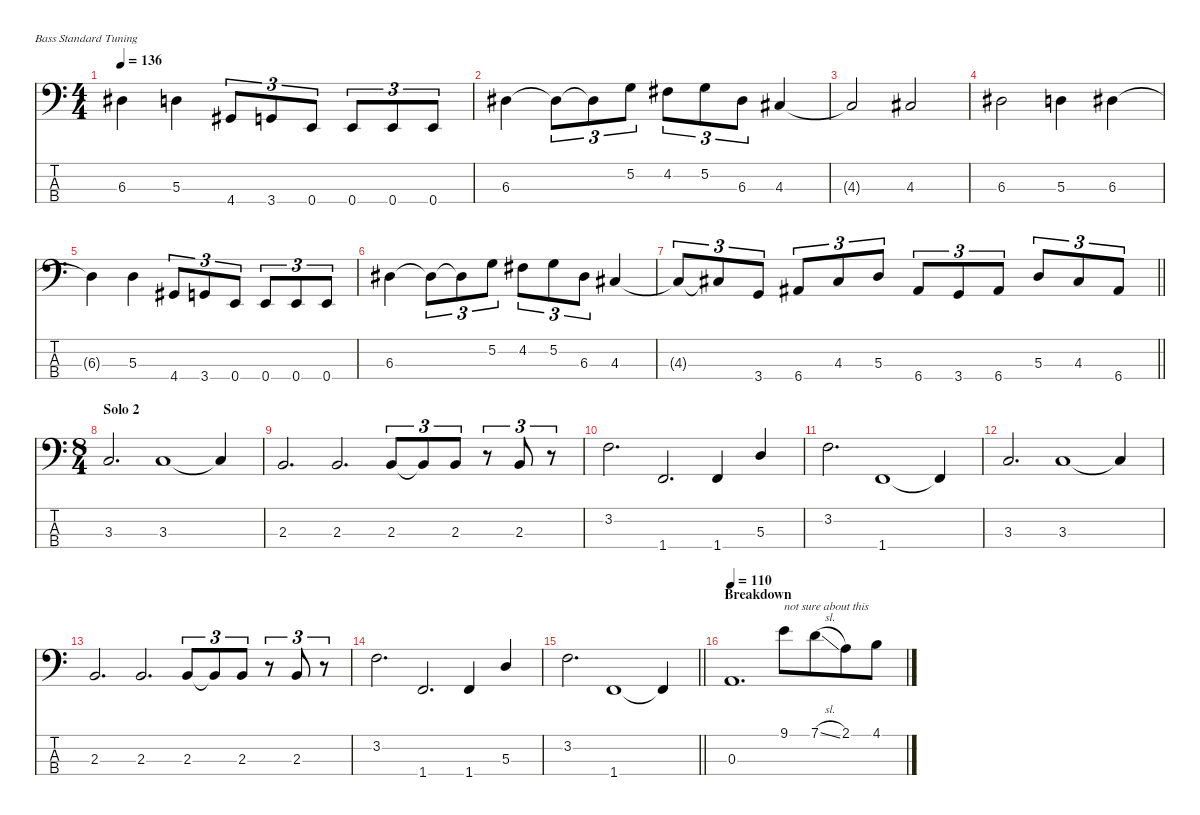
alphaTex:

\defaultSystemsLayout 4
\hideDynamics
\bracketExtendMode nobrackets
\singleTrackTrackNamePolicy hidden
\multiTrackTrackNamePolicy hidden
\firstSystemTrackNameMode fullname
\firstSystemTrackNameOrientation horizontal
\otherSystemsTrackNameOrientation horizontal
\track ("Bass" "el.bs.") {instrument electricbassfinger}
\staff {score tabs}
\tuning (G2 D2 A1 E1)
\ts (4 4)
\tempo 136
\clef f4
\ks c
6.3{t acc #}.4{dy f beam Down} 5.3.4{beam Down} 4.4{acc #}.8{tu (3 2) beam Up} 3.4.8{tu (3 2) beam Up} 0.4.8{tu (3 2) beam Up} 0.4.8{tu (3 2) beam Up} 0.4.8{tu (3 2) beam Up} 0.4.8{tu (3 2) beam Up} |
6.3{acc #}.4{beam Down} 6.3{t acc #}.8{tu (3 2) beam Down} 6.3{t acc #}.8{tu (3 2) beam Down} 5.2.8{tu (3 2) beam Down} 4.2{acc #}.8{tu (3 2) beam Down} 5.2.8{tu (3 2) beam Down} 6.3{acc #}.8{tu (3 2) beam Down} 4.3{acc #}.4{beam Up} |
4.3{t acc #}.2{beam Up} 4.3{acc #}.2{beam Up} |
6.3{acc #}.2{beam Down} 5.3.4{beam Down} 6.3{acc #}.4{beam Down} |
6.3{t acc #}.4{beam Down} 5.3.4{beam Down} 4.4{acc #}.8{tu (3 2) beam Up} 3.4.8{tu (3 2) beam Up} 0.4.8{tu (3 2) beam Up} 0.4.8{tu (3 2) beam Up} 0.4.8{tu (3 2) beam Up} 0.4.8{tu (3 2) beam Up} |
6.3{acc #}.4{beam Down} 6.3{t acc #}.8{tu (3 2) beam Down} 6.3{t acc #}.8{tu (3 2) beam Down} 5.2.8{tu (3 2) beam Down} 4.2{acc #}.8{tu (3 2) beam Down} 5.2.8{tu (3 2) beam Down} 6.3{acc #}.8{tu (3 2) beam Down} 4.3{acc #}.4{beam Up} |
\barLineRight lightlight
4.3{t acc #}.8{tu (3 2) beam Up} 4.3{t acc #}.8{tu (3 2) beam Up} 3.4.8{tu (3 2) beam Up} 6.4{acc #}.8{tu (3 2) beam Up} 4.3{acc #}.8{tu (3 2) beam Up} 5.3.8{tu (3 2) beam Up} 6.4{acc #}.8{tu (3 2) beam Up} 3.4.8{tu (3 2) beam Up} 6.4{acc #}.8{tu (3 2) beam Up} 5.3.8{tu (3 2) beam Up} 4.3{acc #}.8{tu (3 2) beam Up} 6.4{acc #}.8{tu (3 2) beam Up} |
\ts (8 4)
\beaming (8 4 4 4 4)
\section ("" "Solo 2")
3.3.2{d beam Up} 3.3.1{beam Up} 3.3{t}.4{beam Up} |
2.3.2{d beam Up} 2.3.2{d beam Up} 2.3.8{tu (3 2) beam Up} 2.3{t}.8{tu (3 2) beam Up} 2.3.8{tu (3 2) beam Up} r.8{tu (3 2) beam Up} 2.3.8{tu (3 2) beam Up} r.8{tu (3 2) beam Up} |
3.2.2{d beam Down} 1.4.2{d beam Up} 1.4.4{beam Up} 5.3.4{beam Up} |
3.2.2{d beam Down} 1.4.1{beam Up} 1.4{t}.4{beam Up} |
3.3.2{d beam Up} 3.3.1{beam Up} 3.3{t}.4{beam Up} |
2.3.2{d beam Up} 2.3.2{d beam Up} 2.3.8{tu (3 2) beam Up} 2.3{t}.8{tu (3 2) beam Up} 2.3.8{tu (3 2) beam Up} r.8{tu (3 2) beam Up} 2.3.8{tu (3 2) beam Up} r.8{tu (3 2) beam Up} |
3.2.2{d beam Down} 1.4.2{d beam Up} 1.4.4{beam Up} 5.3.4{beam Up} |
\barLineRight lightlight
3.2.2{d beam Down} 1.4.1{beam Up} 1.4{t}.4{beam Up} |
\section ("" "Breakdown")
\tempo 110
0.3.1{d beam Up} 9.1.8{txt "not sure about this" beam Down} 7.1{sl}.8{dy mp beam Down} 2.1.8{beam Down} 4.1.8{beam Down}
